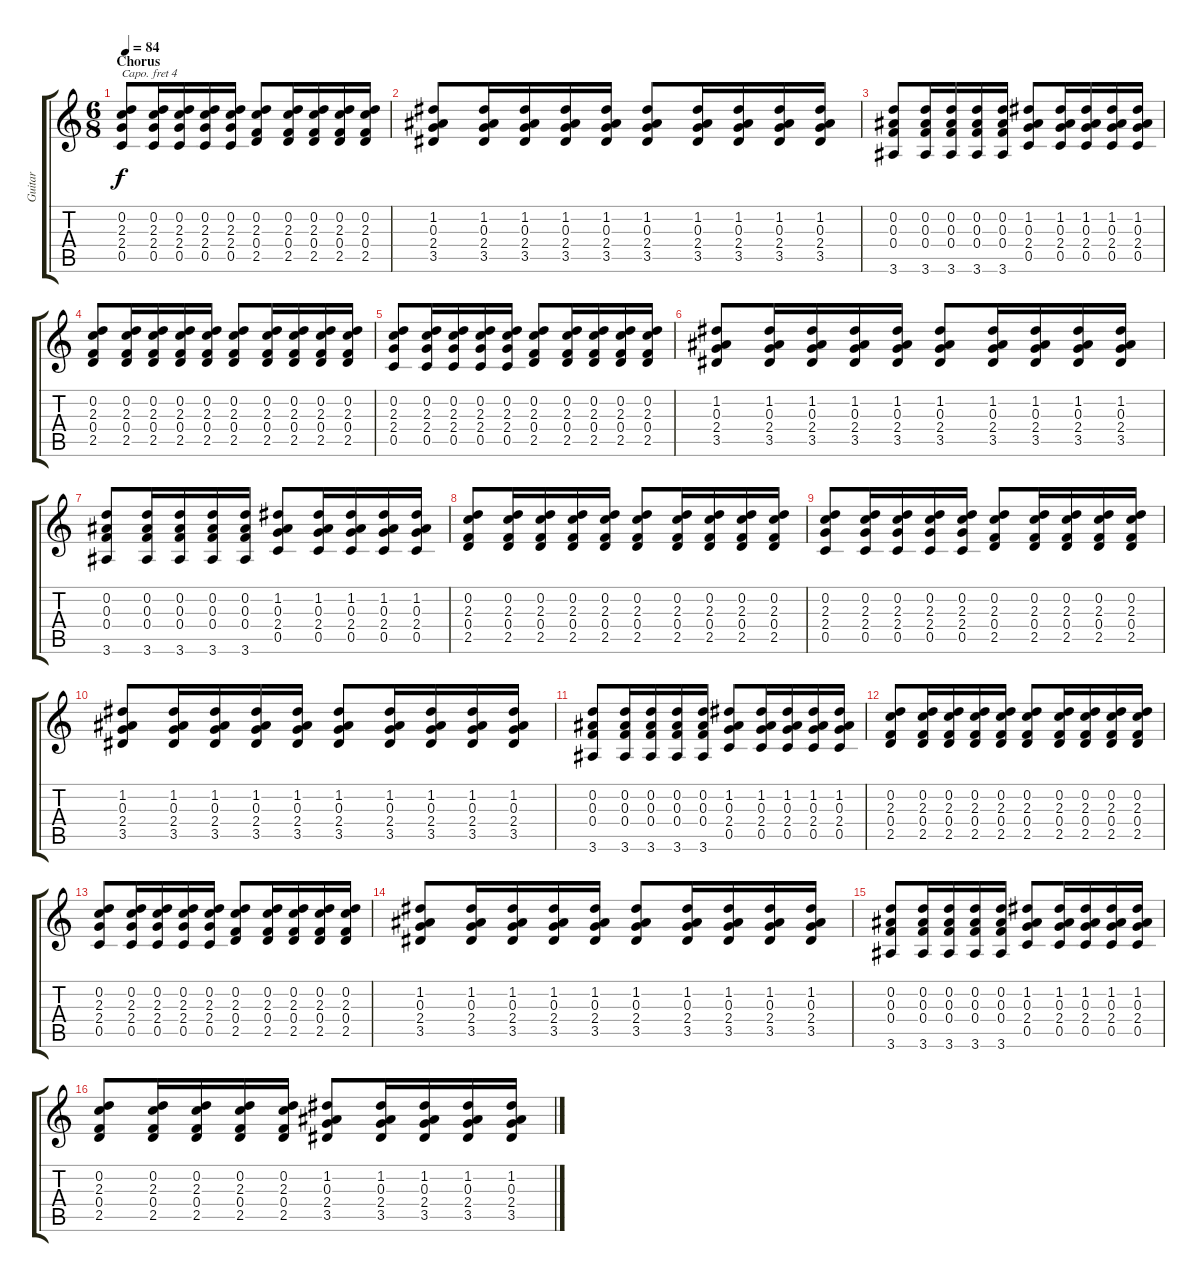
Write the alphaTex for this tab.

\track ("Guitar" "Guitar") {instrument acousticguitarsteel}
\staff {score tabs}
\capo 4
\tuning (Eb4 Bb3 Gb3 Db3 Ab2 Eb2) {hide}
\ts (6 8)
\section ("" "Chorus")
\tempo 84
\clef g2
\ks c
(0.2 2.3 2.4 0.5).8{dy f} (0.2 2.3 2.4 0.5).16 (0.2 2.3 2.4 0.5).16 (0.2 2.3 2.4 0.5).16 (0.2 2.3 2.4 0.5).16 (0.2 2.3 0.4 2.5).8 (0.2 2.3 0.4 2.5).16 (0.2 2.3 0.4 2.5).16 (0.2 2.3 0.4 2.5).16 (0.2 2.3 0.4 2.5).16 |
(1.2 0.3 2.4 3.5).8 (1.2 0.3 2.4 3.5).16 (1.2 0.3 2.4 3.5).16 (1.2 0.3 2.4 3.5).16 (1.2 0.3 2.4 3.5).16 (1.2 0.3 2.4 3.5).8 (1.2 0.3 2.4 3.5).16 (1.2 0.3 2.4 3.5).16 (1.2 0.3 2.4 3.5).16 (1.2 0.3 2.4 3.5).16 |
(0.2 0.3 0.4 3.6).8 (0.2 0.3 0.4 3.6).16 (0.2 0.3 0.4 3.6).16 (0.2 0.3 0.4 3.6).16 (0.2 0.3 0.4 3.6).16 (1.2 0.3 2.4 0.5).8 (1.2 0.3 2.4 0.5).16 (1.2 0.3 2.4 0.5).16 (1.2 0.3 2.4 0.5).16 (1.2 0.3 2.4 0.5).16 |
(0.2 2.3 0.4 2.5).8 (0.2 2.3 0.4 2.5).16 (0.2 2.3 0.4 2.5).16 (0.2 2.3 0.4 2.5).16 (0.2 2.3 0.4 2.5).16 (0.2 2.3 0.4 2.5).8 (0.2 2.3 0.4 2.5).16 (0.2 2.3 0.4 2.5).16 (0.2 2.3 0.4 2.5).16 (0.2 2.3 0.4 2.5).16 |
(0.2 2.3 2.4 0.5).8 (0.2 2.3 2.4 0.5).16 (0.2 2.3 2.4 0.5).16 (0.2 2.3 2.4 0.5).16 (0.2 2.3 2.4 0.5).16 (0.2 2.3 0.4 2.5).8 (0.2 2.3 0.4 2.5).16 (0.2 2.3 0.4 2.5).16 (0.2 2.3 0.4 2.5).16 (0.2 2.3 0.4 2.5).16 |
(1.2 0.3 2.4 3.5).8 (1.2 0.3 2.4 3.5).16 (1.2 0.3 2.4 3.5).16 (1.2 0.3 2.4 3.5).16 (1.2 0.3 2.4 3.5).16 (1.2 0.3 2.4 3.5).8 (1.2 0.3 2.4 3.5).16 (1.2 0.3 2.4 3.5).16 (1.2 0.3 2.4 3.5).16 (1.2 0.3 2.4 3.5).16 |
(0.2 0.3 0.4 3.6).8 (0.2 0.3 0.4 3.6).16 (0.2 0.3 0.4 3.6).16 (0.2 0.3 0.4 3.6).16 (0.2 0.3 0.4 3.6).16 (1.2 0.3 2.4 0.5).8 (1.2 0.3 2.4 0.5).16 (1.2 0.3 2.4 0.5).16 (1.2 0.3 2.4 0.5).16 (1.2 0.3 2.4 0.5).16 |
(0.2 2.3 0.4 2.5).8 (0.2 2.3 0.4 2.5).16 (0.2 2.3 0.4 2.5).16 (0.2 2.3 0.4 2.5).16 (0.2 2.3 0.4 2.5).16 (0.2 2.3 0.4 2.5).8 (0.2 2.3 0.4 2.5).16 (0.2 2.3 0.4 2.5).16 (0.2 2.3 0.4 2.5).16 (0.2 2.3 0.4 2.5).16 |
(0.2 2.3 2.4 0.5).8 (0.2 2.3 2.4 0.5).16 (0.2 2.3 2.4 0.5).16 (0.2 2.3 2.4 0.5).16 (0.2 2.3 2.4 0.5).16 (0.2 2.3 0.4 2.5).8 (0.2 2.3 0.4 2.5).16 (0.2 2.3 0.4 2.5).16 (0.2 2.3 0.4 2.5).16 (0.2 2.3 0.4 2.5).16 |
(1.2 0.3 2.4 3.5).8 (1.2 0.3 2.4 3.5).16 (1.2 0.3 2.4 3.5).16 (1.2 0.3 2.4 3.5).16 (1.2 0.3 2.4 3.5).16 (1.2 0.3 2.4 3.5).8 (1.2 0.3 2.4 3.5).16 (1.2 0.3 2.4 3.5).16 (1.2 0.3 2.4 3.5).16 (1.2 0.3 2.4 3.5).16 |
(0.2 0.3 0.4 3.6).8 (0.2 0.3 0.4 3.6).16 (0.2 0.3 0.4 3.6).16 (0.2 0.3 0.4 3.6).16 (0.2 0.3 0.4 3.6).16 (1.2 0.3 2.4 0.5).8 (1.2 0.3 2.4 0.5).16 (1.2 0.3 2.4 0.5).16 (1.2 0.3 2.4 0.5).16 (1.2 0.3 2.4 0.5).16 |
(0.2 2.3 0.4 2.5).8 (0.2 2.3 0.4 2.5).16 (0.2 2.3 0.4 2.5).16 (0.2 2.3 0.4 2.5).16 (0.2 2.3 0.4 2.5).16 (0.2 2.3 0.4 2.5).8 (0.2 2.3 0.4 2.5).16 (0.2 2.3 0.4 2.5).16 (0.2 2.3 0.4 2.5).16 (0.2 2.3 0.4 2.5).16 |
(0.2 2.3 2.4 0.5).8 (0.2 2.3 2.4 0.5).16 (0.2 2.3 2.4 0.5).16 (0.2 2.3 2.4 0.5).16 (0.2 2.3 2.4 0.5).16 (0.2 2.3 0.4 2.5).8 (0.2 2.3 0.4 2.5).16 (0.2 2.3 0.4 2.5).16 (0.2 2.3 0.4 2.5).16 (0.2 2.3 0.4 2.5).16 |
(1.2 0.3 2.4 3.5).8 (1.2 0.3 2.4 3.5).16 (1.2 0.3 2.4 3.5).16 (1.2 0.3 2.4 3.5).16 (1.2 0.3 2.4 3.5).16 (1.2 0.3 2.4 3.5).8 (1.2 0.3 2.4 3.5).16 (1.2 0.3 2.4 3.5).16 (1.2 0.3 2.4 3.5).16 (1.2 0.3 2.4 3.5).16 |
(0.2 0.3 0.4 3.6).8 (0.2 0.3 0.4 3.6).16 (0.2 0.3 0.4 3.6).16 (0.2 0.3 0.4 3.6).16 (0.2 0.3 0.4 3.6).16 (1.2 0.3 2.4 0.5).8 (1.2 0.3 2.4 0.5).16 (1.2 0.3 2.4 0.5).16 (1.2 0.3 2.4 0.5).16 (1.2 0.3 2.4 0.5).16 |
(0.2 2.3 0.4 2.5).8 (0.2 2.3 0.4 2.5).16 (0.2 2.3 0.4 2.5).16 (0.2 2.3 0.4 2.5).16 (0.2 2.3 0.4 2.5).16 (1.2 0.3 2.4 3.5).8 (1.2 0.3 2.4 3.5).16 (1.2 0.3 2.4 3.5).16 (1.2 0.3 2.4 3.5).16 (1.2 0.3 2.4 3.5).16
